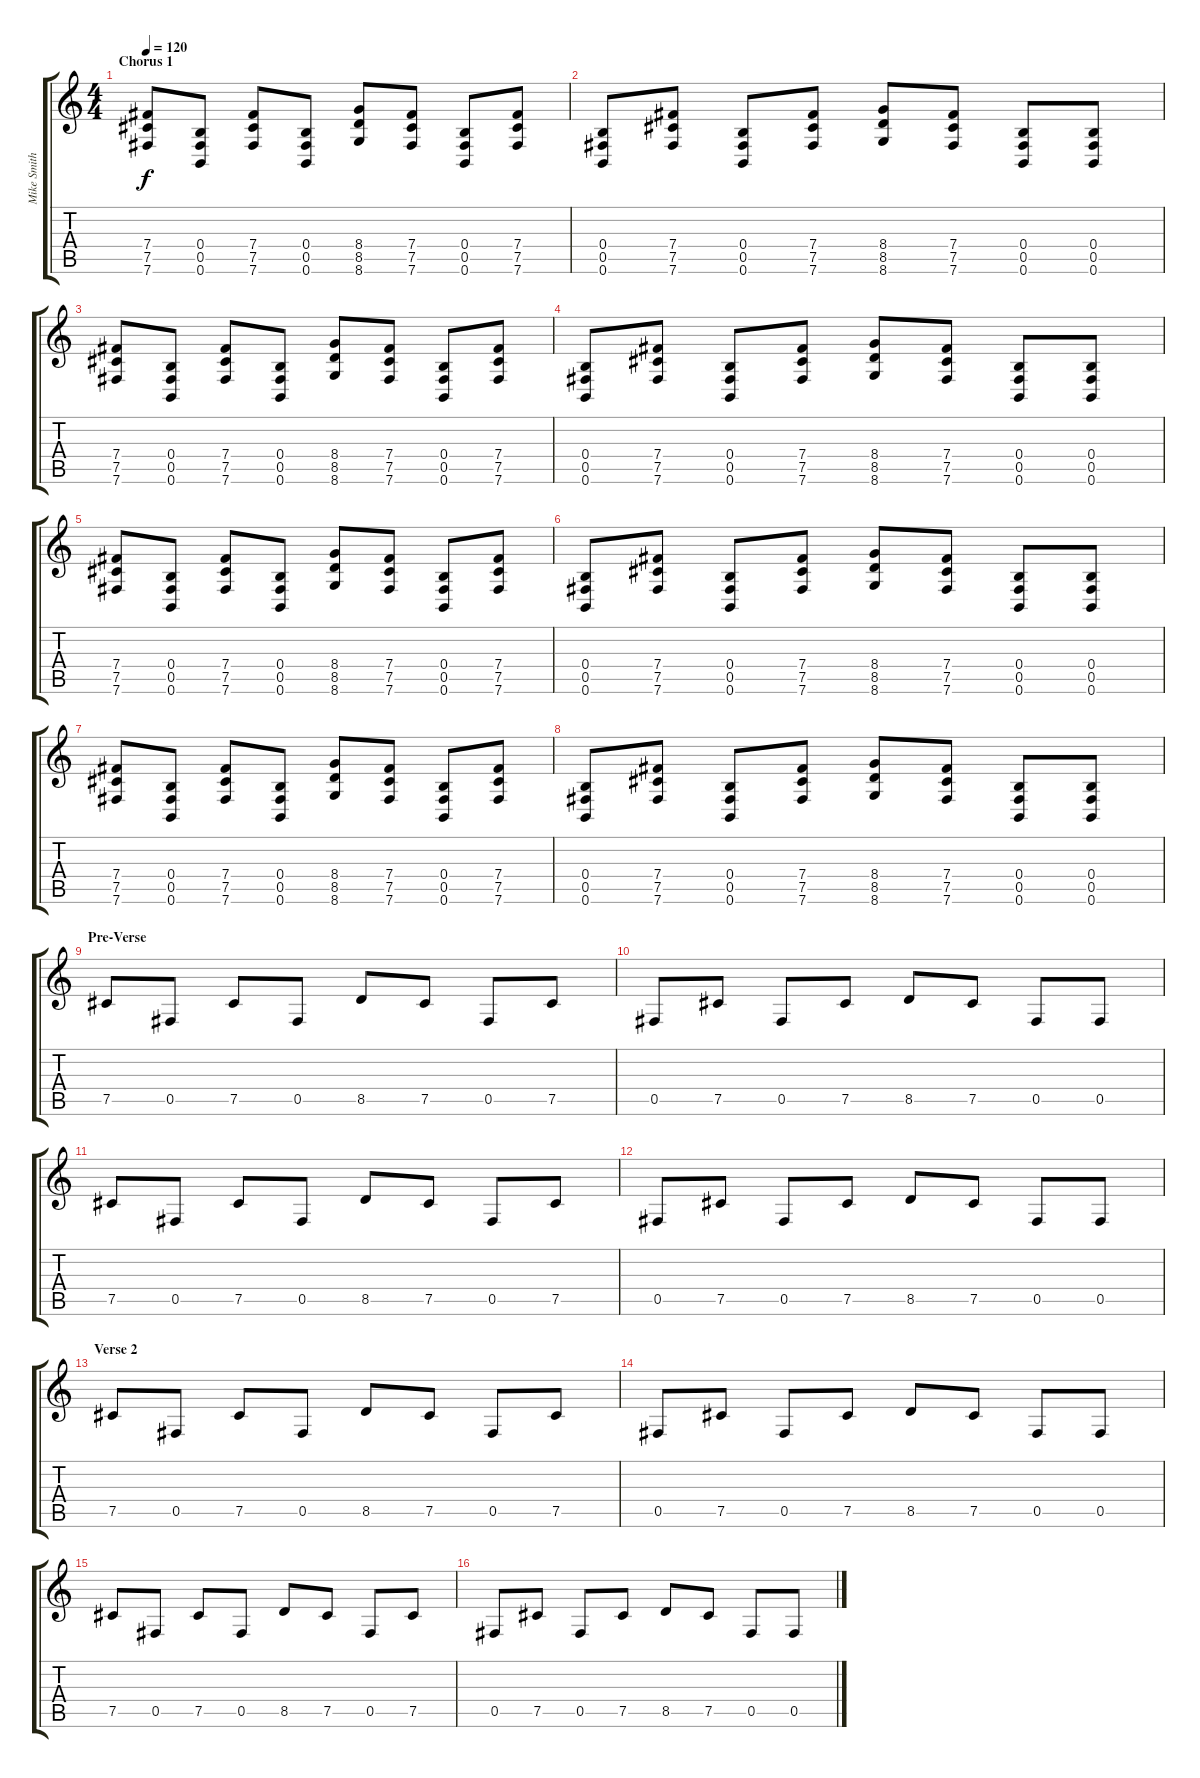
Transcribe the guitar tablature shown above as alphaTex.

\track ("Mike Smith (Guitar)" "Mike Smith") {instrument distortionguitar}
\staff {score tabs}
\tuning (Db4 Ab3 E3 B2 Gb2 B1) {hide}
\ts (4 4)
\section ("" "Chorus 1")
\tempo 120
\clef g2
\ks c
(7.4 7.5 7.6).8{dy f} (0.4 0.5 0.6).8 (7.4 7.5 7.6).8 (0.4 0.5 0.6).8 (8.4 8.5 8.6).8 (7.4 7.5 7.6).8 (0.4 0.5 0.6).8 (7.4 7.5 7.6).8 |
(0.4 0.5 0.6).8 (7.4 7.5 7.6).8 (0.4 0.5 0.6).8 (7.4 7.5 7.6).8 (8.4 8.5 8.6).8 (7.4 7.5 7.6).8 (0.4 0.5 0.6).8 (0.4 0.5 0.6).8 |
(7.4 7.5 7.6).8 (0.4 0.5 0.6).8 (7.4 7.5 7.6).8 (0.4 0.5 0.6).8 (8.4 8.5 8.6).8 (7.4 7.5 7.6).8 (0.4 0.5 0.6).8 (7.4 7.5 7.6).8 |
(0.4 0.5 0.6).8 (7.4 7.5 7.6).8 (0.4 0.5 0.6).8 (7.4 7.5 7.6).8 (8.4 8.5 8.6).8 (7.4 7.5 7.6).8 (0.4 0.5 0.6).8 (0.4 0.5 0.6).8 |
(7.4 7.5 7.6).8 (0.4 0.5 0.6).8 (7.4 7.5 7.6).8 (0.4 0.5 0.6).8 (8.4 8.5 8.6).8 (7.4 7.5 7.6).8 (0.4 0.5 0.6).8 (7.4 7.5 7.6).8 |
(0.4 0.5 0.6).8 (7.4 7.5 7.6).8 (0.4 0.5 0.6).8 (7.4 7.5 7.6).8 (8.4 8.5 8.6).8 (7.4 7.5 7.6).8 (0.4 0.5 0.6).8 (0.4 0.5 0.6).8 |
(7.4 7.5 7.6).8 (0.4 0.5 0.6).8 (7.4 7.5 7.6).8 (0.4 0.5 0.6).8 (8.4 8.5 8.6).8 (7.4 7.5 7.6).8 (0.4 0.5 0.6).8 (7.4 7.5 7.6).8 |
(0.4 0.5 0.6).8 (7.4 7.5 7.6).8 (0.4 0.5 0.6).8 (7.4 7.5 7.6).8 (8.4 8.5 8.6).8 (7.4 7.5 7.6).8 (0.4 0.5 0.6).8 (0.4 0.5 0.6).8 |
\section ("" "Pre-Verse")
7.5.8{volume 10} 0.5.8 7.5.8 0.5.8 8.5.8 7.5.8 0.5.8 7.5.8 |
0.5.8 7.5.8 0.5.8 7.5.8 8.5.8 7.5.8 0.5.8 0.5.8 |
7.5.8 0.5.8 7.5.8 0.5.8 8.5.8 7.5.8 0.5.8 7.5.8 |
0.5.8 7.5.8 0.5.8 7.5.8 8.5.8 7.5.8 0.5.8 0.5.8 |
\section ("" "Verse 2")
7.5.8{volume 13} 0.5.8 7.5.8 0.5.8 8.5.8 7.5.8 0.5.8 7.5.8 |
0.5.8 7.5.8 0.5.8 7.5.8 8.5.8 7.5.8 0.5.8 0.5.8 |
7.5.8 0.5.8 7.5.8 0.5.8 8.5.8 7.5.8 0.5.8 7.5.8 |
0.5.8 7.5.8 0.5.8 7.5.8 8.5.8 7.5.8 0.5.8 0.5.8
